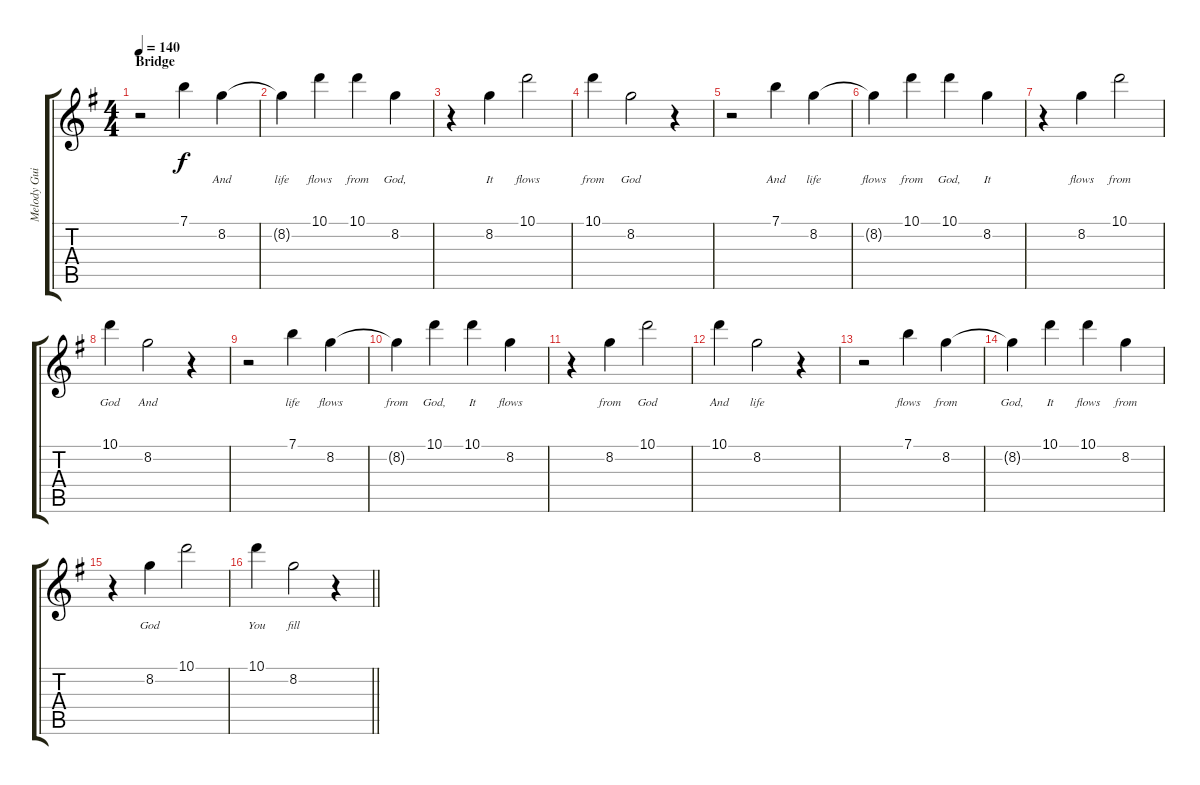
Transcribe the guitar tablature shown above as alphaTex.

\track ("Melody Guitar" "Melody Gui") {instrument electricguitarclean}
\staff {score tabs}
\tuning (E4 B3 G3 D3 A2 E2) {hide}
\ts (4 4)
\section ("" "Bridge")
\tempo 140
\clef g2
\ks g
r.2{dy f} 7.1.4{lyrics (0 "") lyrics (1 "") lyrics (2 "") lyrics (3 "") lyrics (4 "")} 8.2.4{lyrics (0 "And") lyrics (1 "") lyrics (2 "") lyrics (3 "") lyrics (4 "")} |
8.2{t}.4{lyrics (0 "life") lyrics (1 "") lyrics (2 "") lyrics (3 "") lyrics (4 "")} 10.1.4{lyrics (0 "flows") lyrics (1 "") lyrics (2 "") lyrics (3 "") lyrics (4 "")} 10.1.4{lyrics (0 "from") lyrics (1 "") lyrics (2 "") lyrics (3 "") lyrics (4 "")} 8.2.4{lyrics (0 "God,") lyrics (1 "") lyrics (2 "") lyrics (3 "") lyrics (4 "")} |
r.4 8.2.4{lyrics (0 "It") lyrics (1 "") lyrics (2 "") lyrics (3 "") lyrics (4 "")} 10.1.2{lyrics (0 "flows") lyrics (1 "") lyrics (2 "") lyrics (3 "") lyrics (4 "")} |
10.1.4{lyrics (0 "from") lyrics (1 "") lyrics (2 "") lyrics (3 "") lyrics (4 "")} 8.2.2{lyrics (0 "God") lyrics (1 "") lyrics (2 "") lyrics (3 "") lyrics (4 "")} r.4 |
r.2 7.1.4{lyrics (0 "And") lyrics (1 "") lyrics (2 "") lyrics (3 "") lyrics (4 "")} 8.2.4{lyrics (0 "life") lyrics (1 "") lyrics (2 "") lyrics (3 "") lyrics (4 "")} |
8.2{t}.4{lyrics (0 "flows") lyrics (1 "") lyrics (2 "") lyrics (3 "") lyrics (4 "")} 10.1.4{lyrics (0 "from") lyrics (1 "") lyrics (2 "") lyrics (3 "") lyrics (4 "")} 10.1.4{lyrics (0 "God,") lyrics (1 "") lyrics (2 "") lyrics (3 "") lyrics (4 "")} 8.2.4{lyrics (0 "It") lyrics (1 "") lyrics (2 "") lyrics (3 "") lyrics (4 "")} |
r.4 8.2.4{lyrics (0 "flows") lyrics (1 "") lyrics (2 "") lyrics (3 "") lyrics (4 "")} 10.1.2{lyrics (0 "from") lyrics (1 "") lyrics (2 "") lyrics (3 "") lyrics (4 "")} |
10.1.4{lyrics (0 "God") lyrics (1 "") lyrics (2 "") lyrics (3 "") lyrics (4 "")} 8.2.2{lyrics (0 "And") lyrics (1 "") lyrics (2 "") lyrics (3 "") lyrics (4 "")} r.4 |
r.2 7.1.4{lyrics (0 "life") lyrics (1 "") lyrics (2 "") lyrics (3 "") lyrics (4 "")} 8.2.4{lyrics (0 "flows") lyrics (1 "") lyrics (2 "") lyrics (3 "") lyrics (4 "")} |
8.2{t}.4{lyrics (0 "from") lyrics (1 "") lyrics (2 "") lyrics (3 "") lyrics (4 "")} 10.1.4{lyrics (0 "God,") lyrics (1 "") lyrics (2 "") lyrics (3 "") lyrics (4 "")} 10.1.4{lyrics (0 "It") lyrics (1 "") lyrics (2 "") lyrics (3 "") lyrics (4 "")} 8.2.4{lyrics (0 "flows") lyrics (1 "") lyrics (2 "") lyrics (3 "") lyrics (4 "")} |
r.4 8.2.4{lyrics (0 "from") lyrics (1 "") lyrics (2 "") lyrics (3 "") lyrics (4 "")} 10.1.2{lyrics (0 "God") lyrics (1 "") lyrics (2 "") lyrics (3 "") lyrics (4 "")} |
10.1.4{lyrics (0 "And") lyrics (1 "") lyrics (2 "") lyrics (3 "") lyrics (4 "")} 8.2.2{lyrics (0 "life") lyrics (1 "") lyrics (2 "") lyrics (3 "") lyrics (4 "")} r.4 |
r.2 7.1.4{lyrics (0 "flows") lyrics (1 "") lyrics (2 "") lyrics (3 "") lyrics (4 "")} 8.2.4{lyrics (0 "from") lyrics (1 "") lyrics (2 "") lyrics (3 "") lyrics (4 "")} |
8.2{t}.4{lyrics (0 "God,") lyrics (1 "") lyrics (2 "") lyrics (3 "") lyrics (4 "")} 10.1.4{lyrics (0 "It") lyrics (1 "") lyrics (2 "") lyrics (3 "") lyrics (4 "")} 10.1.4{lyrics (0 "flows") lyrics (1 "") lyrics (2 "") lyrics (3 "") lyrics (4 "")} 8.2.4{lyrics (0 "from") lyrics (1 "") lyrics (2 "") lyrics (3 "") lyrics (4 "")} |
r.4{volume 16 instrument electricguitarclean} 8.2.4{lyrics (0 "God") lyrics (1 "") lyrics (2 "") lyrics (3 "") lyrics (4 "")} 10.1.2{lyrics (0 "") lyrics (1 "") lyrics (2 "") lyrics (3 "") lyrics (4 "")} |
\barLineRight lightlight
10.1.4{lyrics (0 "You") lyrics (1 "") lyrics (2 "") lyrics (3 "") lyrics (4 "")} 8.2.2{lyrics (0 "fill") lyrics (1 "") lyrics (2 "") lyrics (3 "") lyrics (4 "")} r.4
